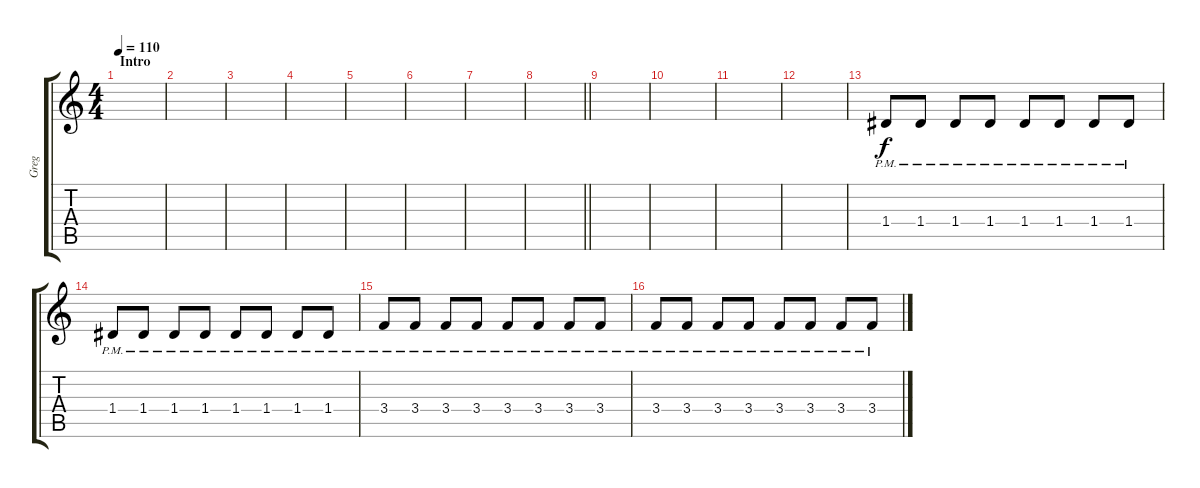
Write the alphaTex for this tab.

\track ("Greg" "Greg") {instrument overdrivenguitar}
\staff {score tabs}
\tuning (E4 B3 G3 D3 A2 E2) {hide}
\ts (4 4)
\section ("" "Intro")
\tempo 110
\clef g2
\ks c
|
|
|
|
|
|
|
\barLineRight lightlight
|
|
|
|
|
1.4{pm}.8 1.4{pm}.8 1.4{pm}.8 1.4{pm}.8 1.4{pm}.8 1.4{pm}.8 1.4{pm}.8 1.4{pm}.8 |
1.4{pm}.8 1.4{pm}.8 1.4{pm}.8 1.4{pm}.8 1.4{pm}.8 1.4{pm}.8 1.4{pm}.8 1.4{pm}.8 |
3.4{pm}.8 3.4{pm}.8 3.4{pm}.8 3.4{pm}.8 3.4{pm}.8 3.4{pm}.8 3.4{pm}.8 3.4{pm}.8 |
3.4{pm}.8 3.4{pm}.8 3.4{pm}.8 3.4{pm}.8 3.4{pm}.8 3.4{pm}.8 3.4{pm}.8 3.4{pm}.8
